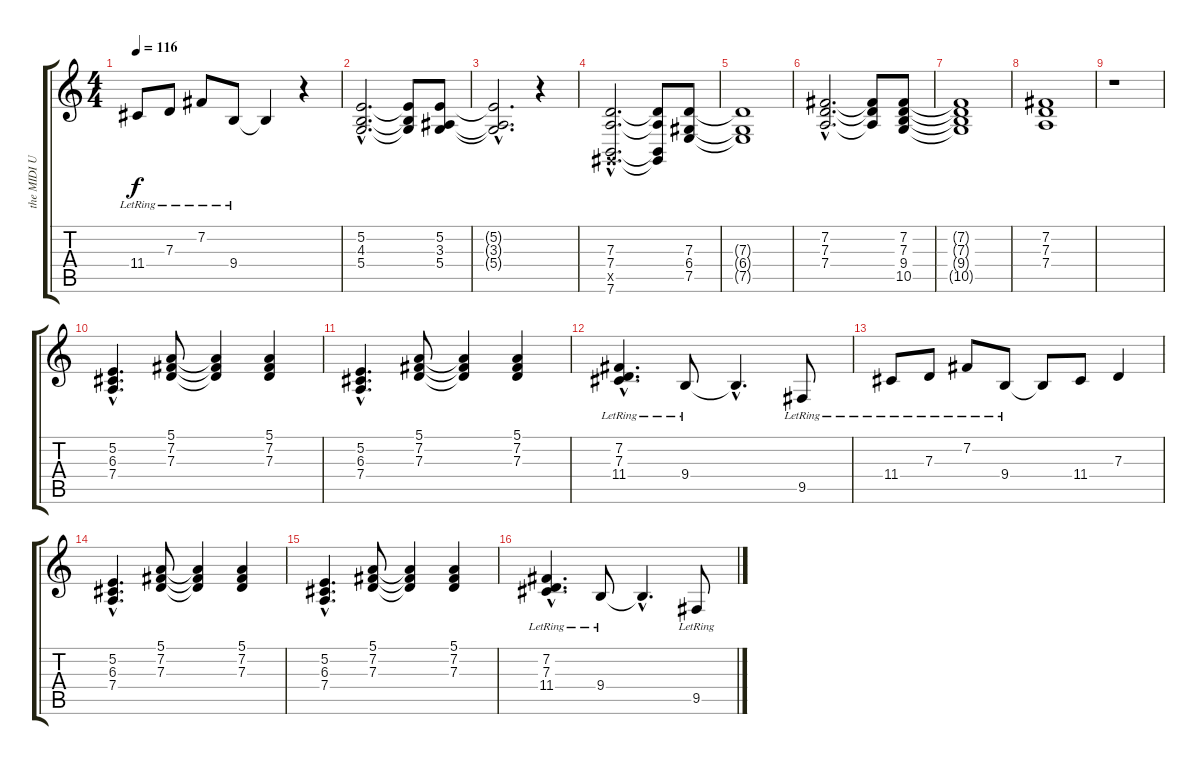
\track ("the MIDI Universe" "the MIDI U") {instrument brightacousticpiano}
\staff {score tabs}
\tuning (E4 B3 G3 D3 A2 E2) {hide}
\ts (4 4)
\tempo 116
\clef g2
\ks c
11.4{lr}.8{dy f} 7.3{lr}.8 7.2{lr}.8 9.4{lr}.8 9.4{t}.4 r.4 |
(5.2{hac} 4.3{hac} 5.4{hac}).2{d} (5.2{t} 4.3{t} 5.4{t}).8 (5.2 3.3 5.4).8 |
(5.2{hac t} 3.3{hac t} 5.4{hac t}).2{d} r.4 |
(7.3{hac} 7.4{hac} -1.5{hac x} 7.6{hac}).2{d} (7.3{t} 7.4{t} -1.5{t} 7.6{t}).8 (7.3 6.4 7.5).8 |
(7.3{t} 6.4{t} 7.5{t}).1 |
(7.2{hac} 7.3{hac} 7.4{hac}).2{d} (7.2{t} 7.3{t} 7.4{t}).8 (7.2 7.3 9.4 10.5).8 |
(7.2{t} 7.3{t} 9.4{t} 10.5{t}).1 |
(7.2 7.3 7.4).1 |
r.1 |
(5.2{hac} 6.3{hac} 7.4{hac}).4{d} (5.1 7.2 7.3).8 (5.1{t} 7.2{t} 7.3{t}).4 (5.1 7.2 7.3).4 |
(5.2{hac} 6.3{hac} 7.4{hac}).4{d} (5.1 7.2 7.3).8 (5.1{t} 7.2{t} 7.3{t}).4 (5.1 7.2 7.3).4 |
(7.2{hac lr} 7.3{hac lr} 11.4{hac lr}).4{d} 9.4{lr}.8 9.4{hac t}.4{d} 9.5{lr}.8 |
11.4{lr}.8 7.3{lr}.8 7.2{lr}.8 9.4{lr}.8 9.4{t}.8 11.4.8 7.3.4 |
(5.2{hac} 6.3{hac} 7.4{hac}).4{d} (5.1 7.2 7.3).8 (5.1{t} 7.2{t} 7.3{t}).4 (5.1 7.2 7.3).4 |
(5.2{hac} 6.3{hac} 7.4{hac}).4{d} (5.1 7.2 7.3).8 (5.1{t} 7.2{t} 7.3{t}).4 (5.1 7.2 7.3).4 |
(7.2{hac lr} 7.3{hac lr} 11.4{hac lr}).4{d} 9.4{lr}.8 9.4{hac t}.4{d} 9.5{lr}.8
